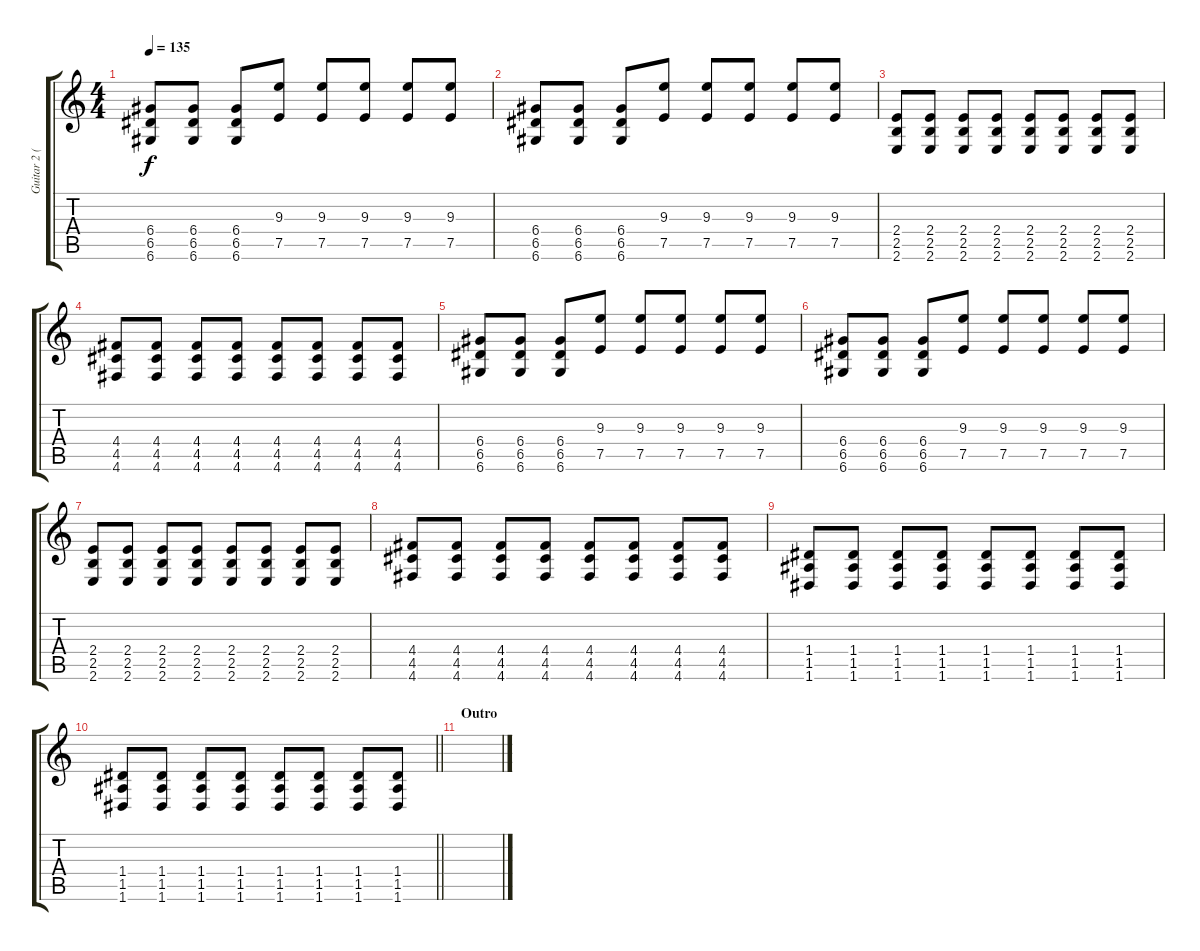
\track ("Guitar 2 (Billy Martin)" "Guitar 2 (") {instrument distortionguitar}
\staff {score tabs}
\tuning (E4 B3 G3 D3 A2 D2) {hide}
\ts (4 4)
\tempo 135
\clef g2
\ks c
(6.4 6.5 6.6).8{dy f} (6.4 6.5 6.6).8 (6.4 6.5 6.6).8 (9.3 7.5).8 (9.3 7.5).8 (9.3 7.5).8 (9.3 7.5).8 (9.3 7.5).8 |
(6.4 6.5 6.6).8 (6.4 6.5 6.6).8 (6.4 6.5 6.6).8 (9.3 7.5).8 (9.3 7.5).8 (9.3 7.5).8 (9.3 7.5).8 (9.3 7.5).8 |
(2.4 2.5 2.6).8 (2.4 2.5 2.6).8 (2.4 2.5 2.6).8 (2.4 2.5 2.6).8 (2.4 2.5 2.6).8 (2.4 2.5 2.6).8 (2.4 2.5 2.6).8 (2.4 2.5 2.6).8 |
(4.4 4.5 4.6).8 (4.4 4.5 4.6).8 (4.4 4.5 4.6).8 (4.4 4.5 4.6).8 (4.4 4.5 4.6).8 (4.4 4.5 4.6).8 (4.4 4.5 4.6).8 (4.4 4.5 4.6).8 |
(6.4 6.5 6.6).8 (6.4 6.5 6.6).8 (6.4 6.5 6.6).8 (9.3 7.5).8 (9.3 7.5).8 (9.3 7.5).8 (9.3 7.5).8 (9.3 7.5).8 |
(6.4 6.5 6.6).8 (6.4 6.5 6.6).8 (6.4 6.5 6.6).8 (9.3 7.5).8 (9.3 7.5).8 (9.3 7.5).8 (9.3 7.5).8 (9.3 7.5).8 |
(2.4 2.5 2.6).8 (2.4 2.5 2.6).8 (2.4 2.5 2.6).8 (2.4 2.5 2.6).8 (2.4 2.5 2.6).8 (2.4 2.5 2.6).8 (2.4 2.5 2.6).8 (2.4 2.5 2.6).8 |
(4.4 4.5 4.6).8 (4.4 4.5 4.6).8 (4.4 4.5 4.6).8 (4.4 4.5 4.6).8 (4.4 4.5 4.6).8 (4.4 4.5 4.6).8 (4.4 4.5 4.6).8 (4.4 4.5 4.6).8 |
(1.4 1.5 1.6).8 (1.4 1.5 1.6).8 (1.4 1.5 1.6).8 (1.4 1.5 1.6).8 (1.4 1.5 1.6).8 (1.4 1.5 1.6).8 (1.4 1.5 1.6).8 (1.4 1.5 1.6).8 |
\barLineRight lightlight
(1.4 1.5 1.6).8 (1.4 1.5 1.6).8 (1.4 1.5 1.6).8 (1.4 1.5 1.6).8 (1.4 1.5 1.6).8 (1.4 1.5 1.6).8 (1.4 1.5 1.6).8 (1.4 1.5 1.6).8 |
\section ("" "Outro")
